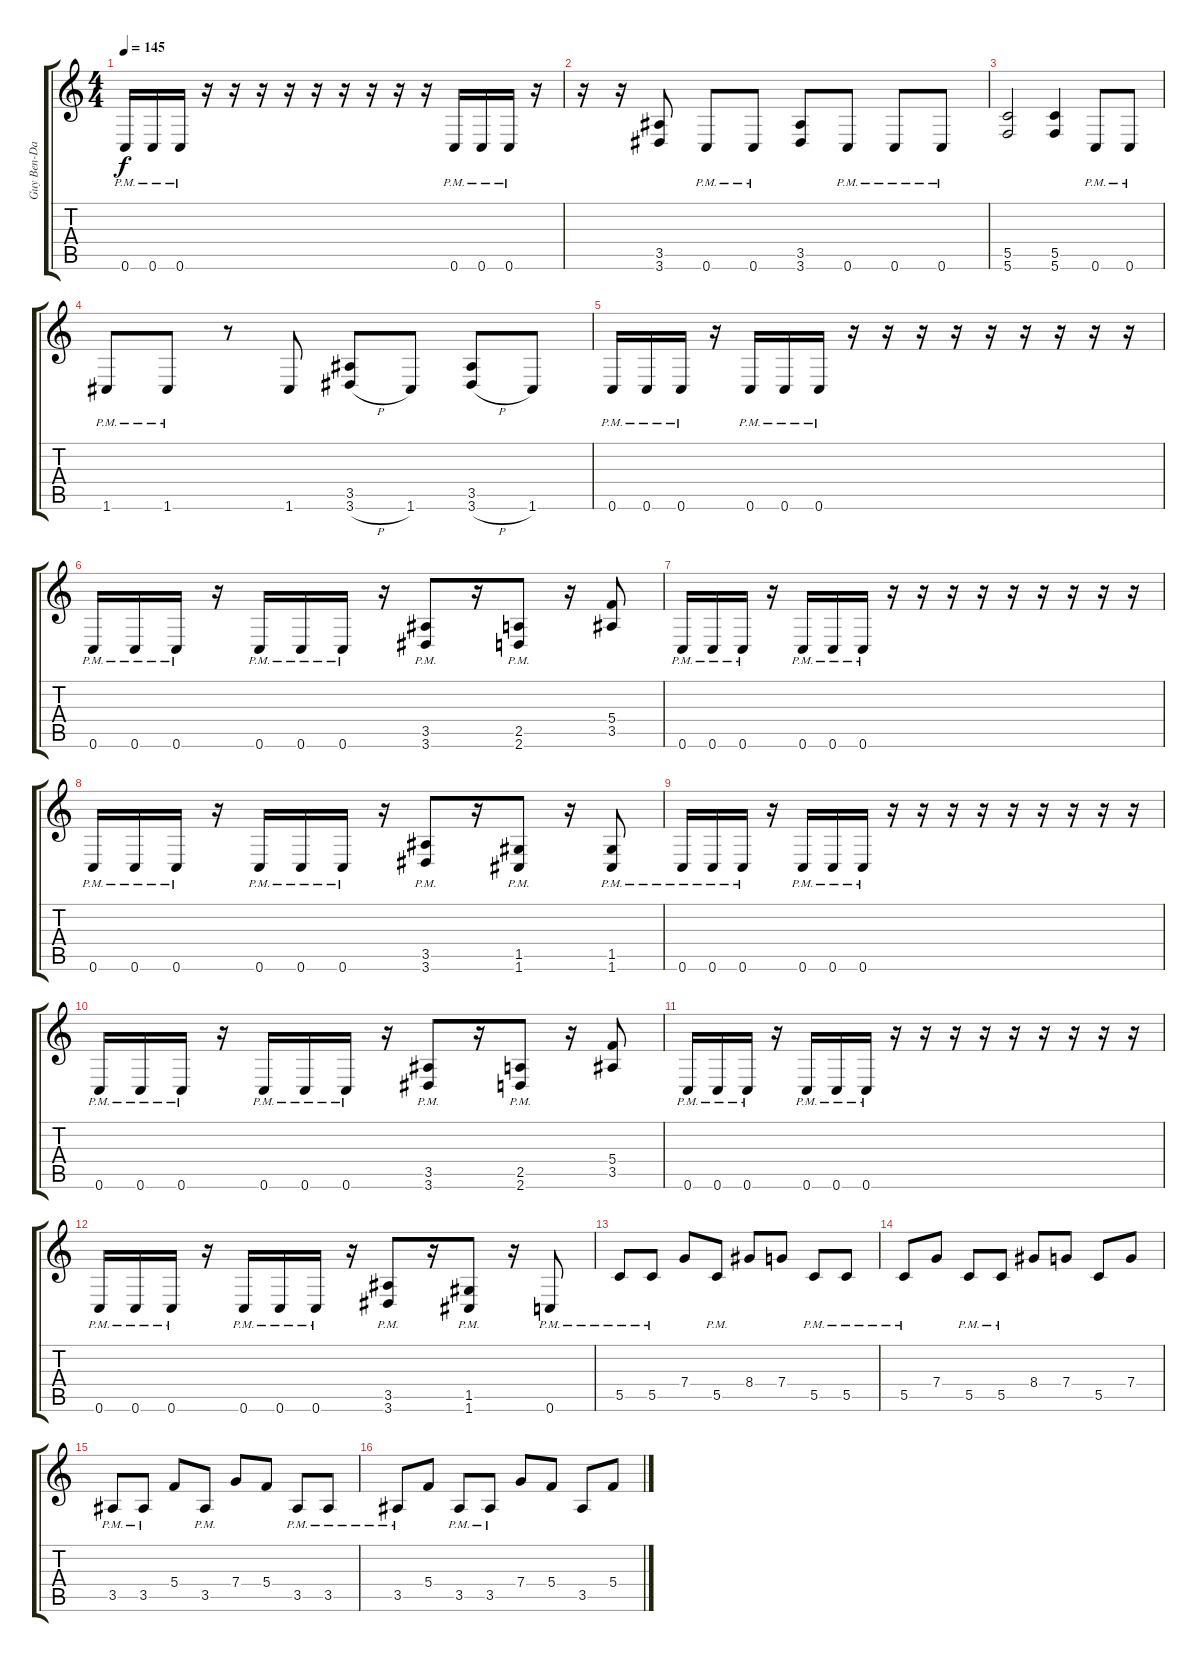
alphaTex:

\track ("Guy Ben-David" "Guy Ben-Da") {instrument distortionguitar}
\staff {score tabs}
\tuning (D4 A3 F3 C3 G2 C2) {hide}
\ts (4 4)
\tempo 145
\clef g2
\ks c
0.6{pm}.16{dy f} 0.6{pm}.16 0.6{pm}.16 r.16 r.16 r.16 r.16 r.16 r.16 r.16 r.16 r.16 0.6{pm}.16 0.6{pm}.16 0.6{pm}.16 r.16 |
r.16 r.16 (3.5 3.6).8 0.6{pm}.8 0.6{pm}.8 (3.5 3.6).8 0.6{pm}.8 0.6{pm}.8 0.6{pm}.8 |
(5.5 5.6).2 (5.5 5.6).4 0.6{pm}.8 0.6{pm}.8 |
1.6{pm}.8 1.6{pm}.8 r.8 1.6.8 (3.5 3.6{h}).8 1.6.8 (3.5 3.6{h}).8 1.6.8 |
0.6{pm}.16 0.6{pm}.16 0.6{pm}.16 r.16 0.6{pm}.16 0.6{pm}.16 0.6{pm}.16 r.16 r.16 r.16 r.16 r.16 r.16 r.16 r.16 r.16 |
0.6{pm}.16 0.6{pm}.16 0.6{pm}.16 r.16 0.6{pm}.16 0.6{pm}.16 0.6{pm}.16 r.16 (3.5 3.6{pm}).8 r.16 (2.5 2.6{pm}).8 r.16 (5.4 3.5).8 |
0.6{pm}.16 0.6{pm}.16 0.6{pm}.16 r.16 0.6{pm}.16 0.6{pm}.16 0.6{pm}.16 r.16 r.16 r.16 r.16 r.16 r.16 r.16 r.16 r.16 |
0.6{pm}.16 0.6{pm}.16 0.6{pm}.16 r.16 0.6{pm}.16 0.6{pm}.16 0.6{pm}.16 r.16 (3.5 3.6{pm}).8 r.16 (1.5 1.6{pm}).8 r.16 (1.5 1.6{pm}).8 |
0.6{pm}.16 0.6{pm}.16 0.6{pm}.16 r.16 0.6{pm}.16 0.6{pm}.16 0.6{pm}.16 r.16 r.16 r.16 r.16 r.16 r.16 r.16 r.16 r.16 |
0.6{pm}.16 0.6{pm}.16 0.6{pm}.16 r.16 0.6{pm}.16 0.6{pm}.16 0.6{pm}.16 r.16 (3.5 3.6{pm}).8 r.16 (2.5 2.6{pm}).8 r.16 (5.4 3.5).8 |
0.6{pm}.16 0.6{pm}.16 0.6{pm}.16 r.16 0.6{pm}.16 0.6{pm}.16 0.6{pm}.16 r.16 r.16 r.16 r.16 r.16 r.16 r.16 r.16 r.16 |
0.6{pm}.16 0.6{pm}.16 0.6{pm}.16 r.16 0.6{pm}.16 0.6{pm}.16 0.6{pm}.16 r.16 (3.5 3.6{pm}).8 r.16 (1.5 1.6{pm}).8 r.16 0.6{pm}.8 |
5.5{pm}.8 5.5{pm}.8 7.4.8 5.5{pm}.8 8.4.8 7.4.8 5.5{pm}.8 5.5{pm}.8 |
5.5{pm}.8 7.4.8 5.5{pm}.8 5.5{pm}.8 8.4.8 7.4.8 5.5.8 7.4.8 |
3.5{pm}.8 3.5{pm}.8 5.4.8 3.5{pm}.8 7.4.8 5.4.8 3.5{pm}.8 3.5{pm}.8 |
3.5{pm}.8 5.4.8 3.5{pm}.8 3.5{pm}.8 7.4.8 5.4.8 3.5.8 5.4.8
